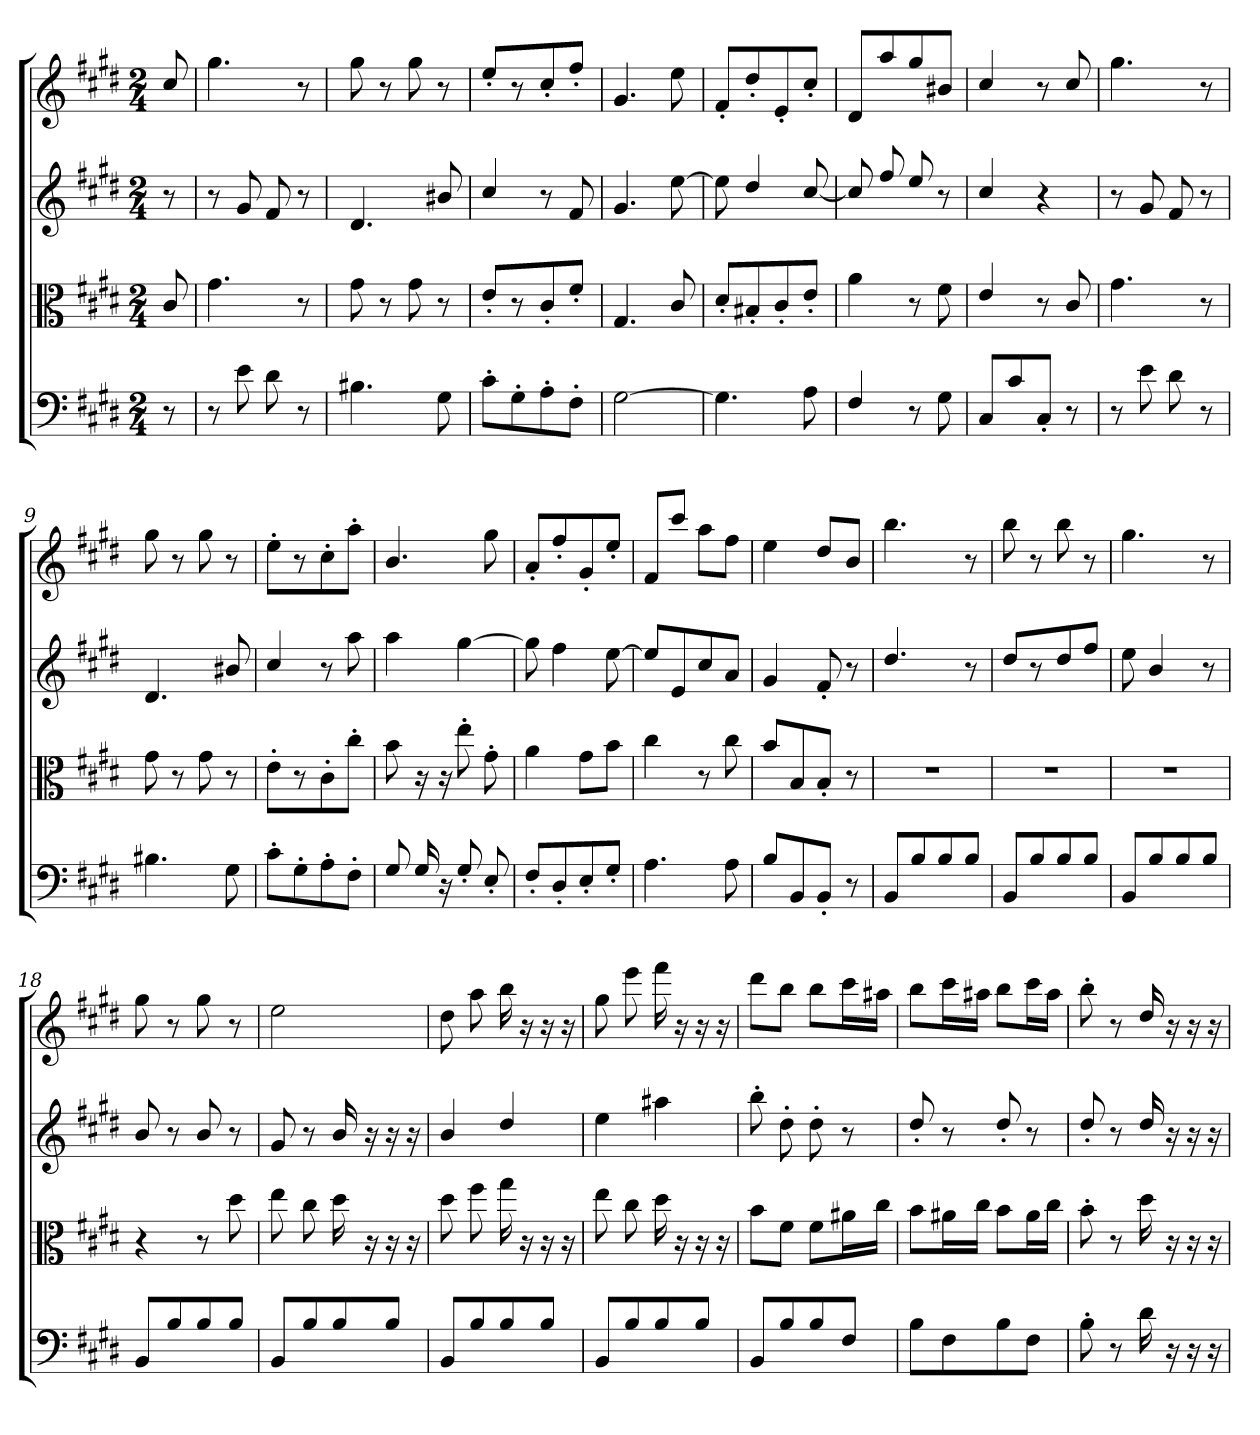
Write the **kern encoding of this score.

**kern	**kern	**kern	**kern
*part4	*part3	*part2	*part1
*staff4	*staff3	*staff2	*staff1
*clefF4	*clefC3	*clefG2	*clefG2
*k[f#c#g#d#]	*k[f#c#g#d#]	*k[f#c#g#d#]	*k[f#c#g#d#]
*c#:	*c#:	*c#:	*c#:
*M2/4	*M2/4	*M2/4	*M2/4
=	=	=	=
8r	8c#/	8r	8cc#/
=1	=1	=1	=1
8r	4.g#\	8r	4.gg#\
8e\	.	8g#/	.
8d#\	.	8f#/	.
8r	8r	8r	8r
=2	=2	=2	=2
4.B#X\	8g#\	4.d#/	8gg#\
.	8r	.	8r
.	8g#\	.	8gg#\
8G#\	8r	8b#X/	8r
=3	=3	=3	=3
8c#'\L	8e'/L	4cc#/	8ee'/L
8G#'\	8r	.	8r
8A'\	8c#'/	8r	8cc#'/
8F#'\J	8f#'/J	8f#/	8ff#'/J
=4	=4	=4	=4
[2G#\	4.G#/	4.g#/	4.g#/
.	8c#/	[8ee\	8ee\
=5	=5	=5	=5
4.G#\]	8d#'/L	8ee\]	8f#'/L
.	8B#X'/	4dd#/	8dd#'/
.	8c#'/	.	8e'/
8A\	8e'/J	[8cc#/	8cc#'/J
=6	=6	=6	=6
4F#/	4a\	8cc#/]	8d#/L
.	.	8ff#/	8aa/
8r	8r	8ee/	8gg#/
8G#\	8f#\	8r	8b#X/J
=7	=7	=7	=7
8C#/L	4e/	4cc#/	4cc#/
8c#/	.	.	.
8C#'/J	8r	4r	8r
8r	8c#/	.	8cc#/
=8	=8	=8	=8
8r	4.g#\	8r	4.gg#\
8e\	.	8g#/	.
8d#\	.	8f#/	.
8r	8r	8r	8r
=9	=9	=9	=9
4.B#X\	8g#\	4.d#/	8gg#\
.	8r	.	8r
.	8g#\	.	8gg#\
8G#\	8r	8b#X/	8r
=10	=10	=10	=10
8c#'\L	8e'\L	4cc#/	8ee'\L
8G#'\	8r	.	8r
8A'\	8c#'\	8r	8cc#'\
8F#'\J	8cc#'\J	8aa\	8aa'\J
=11	=11	=11	=11
8G#/	8b\	4aa\	4.b/
16G#/	16r	.	.
16r	16r	.	.
8G#'/	8ee'\	[4gg#\	.
8E'/	8g#'\	.	8gg#\
=12	=12	=12	=12
8F#'/L	4a\	8gg#\]	8a'/L
8D#'/	.	4ff#\	8ff#'/
8E'/	8g#\L	.	8g#'/
8G#'/J	8b\J	[8ee\	8ee'/J
=13	=13	=13	=13
4.A\	4cc#\	8ee/L]	8f#/L
.	.	8e/	8ccc#/J
.	8r	8cc#/	8aa\L
8A\	8cc#\	8a/J	8ff#\J
=14	=14	=14	=14
8B/L	8b/L	4g#/	4ee\
8BB/	8B/	.	.
8BB'/J	8B'/J	8f#'/	8dd#/L
8r	8r	8r	8b/J
=15	=15	=15	=15
8BB/L	2r	4.dd#/	4.bb\
8B/	.	.	.
8B/	.	.	.
8B/J	.	8r	8r
=16	=16	=16	=16
8BB/L	2r	8dd#/L	8bb\
8B/	.	8r	8r
8B/	.	8dd#/	8bb\
8B/J	.	8ff#/J	8r
=17	=17	=17	=17
8BB/L	2r	8ee\	4.gg#\
8B/	.	4b/	.
8B/	.	.	.
8B/J	.	8r	8r
=18	=18	=18	=18
8BB/L	4r	8b/	8gg#\
8B/	.	8r	8r
8B/	8r	8b/	8gg#\
8B/J	8dd#\	8r	8r
=19	=19	=19	=19
8BB/L	8ee\	8g#/	2ee\
8B/	8cc#\	8r	.
8B/	16dd#\	16b/	.
.	16r	16r	.
8B/J	16r	16r	.
.	16r	16r	.
=20	=20	=20	=20
8BB/L	8dd#\	4b/	8dd#\
8B/	8ff#\	.	8aa\
8B/	16gg#\	4dd#/	16bb\
.	16r	.	16r
8B/J	16r	.	16r
.	16r	.	16r
=21	=21	=21	=21
8BB/L	8ee\	4ee\	8gg#\
8B/	8cc#\	.	8eee\
8B/	16dd#\	4aa#X\	16fff#\
.	16r	.	16r
8B/J	16r	.	16r
.	16r	.	16r
=22	=22	=22	=22
8BB/L	8b\L	8bb'\	8ddd#\L
8B/	8f#\J	8dd#'\	8bb\J
8B/	8f#\L	8dd#'\	8bb\L
8F#/J	16a#X\L	8r	16ccc#\L
.	16cc#\JJ	.	16aa#X\JJ
=23	=23	=23	=23
8B\L	8b\L	8dd#'/	8bb\L
8F#\	16a#X\L	8r	16ccc#\L
.	16cc#\JJ	.	16aa#X\JJ
8B\	8b\L	8dd#'/	8bb\L
8F#\J	16a#\L	8r	16ccc#\L
.	16cc#\JJ	.	16aa#\JJ
=24	=24	=24	=24
8B'\	8b'\	8dd#'/	8bb'\
8r	8r	8r	8r
16d#\	16dd#\	16dd#/	16dd#/
16r	16r	16r	16r
16r	16r	16r	16r
16r	16r	16r	16r
=	=	=	=
*-	*-	*-	*-
